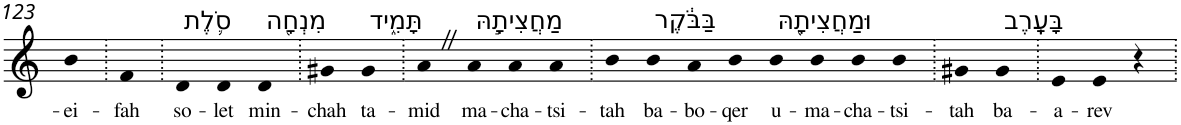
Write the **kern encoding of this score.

**kern	**text
*part1	*part1
*staff1	*staff1
*I"Piano	*
*I'Pno	*
!!LO:PB:g=z
*clefG2	*
*k[]	*
=123	=123
!	!LO:LY:b
4b	-ei-
=124.	=124.
!	!LO:LY:b
4f	-fah
=125.	=125.
!LO:TX:a:t=סֹ֛לֶת	!
!	!LO:LY:b
4d	so-
!	!LO:LY:b
4d	-let
!LO:TX:a:t=מִנְחָ֖ה	!
!	!LO:LY:b
4d	min-
=126.	=126.
!	!LO:LY:b
4g#X	-chah
!LO:TX:a:t=תָּמִ֑יד	!
!	!LO:LY:b
4g#	ta-
=127.	=127.
!	!LO:LY:b
4aZ	-mid
!LO:TX:a:t=מַחֲצִיתָ֣הּ	!
!	!LO:LY:b
4a	ma-
!	!LO:LY:b
4a	-cha-
!	!LO:LY:b
4a	-tsi-
=128.	=128.
!	!LO:LY:b
4b	-tah
!LO:TX:a:t=בַּבֹּ֔קֶר	!
!	!LO:LY:b
4b	ba-
!	!LO:LY:b
4a	-bo-
!	!LO:LY:b
4b	-qer
!LO:TX:a:t=וּמַחֲצִיתָ֖הּ	!
!	!LO:LY:b
4b	u-
!	!LO:LY:b
4b	-ma-
!	!LO:LY:b
4b	-cha-
!	!LO:LY:b
4b	-tsi-
=129.	=129.
!	!LO:LY:b
4g#X	-tah
!LO:TX:a:t=בָּעָֽרֶב	!
!	!LO:LY:b
4g#	ba-
=130.	=130.
!	!LO:LY:b
4e	-a-
!	!LO:LY:b
4e	-rev
4r	.
=.	=.
*-	*-
